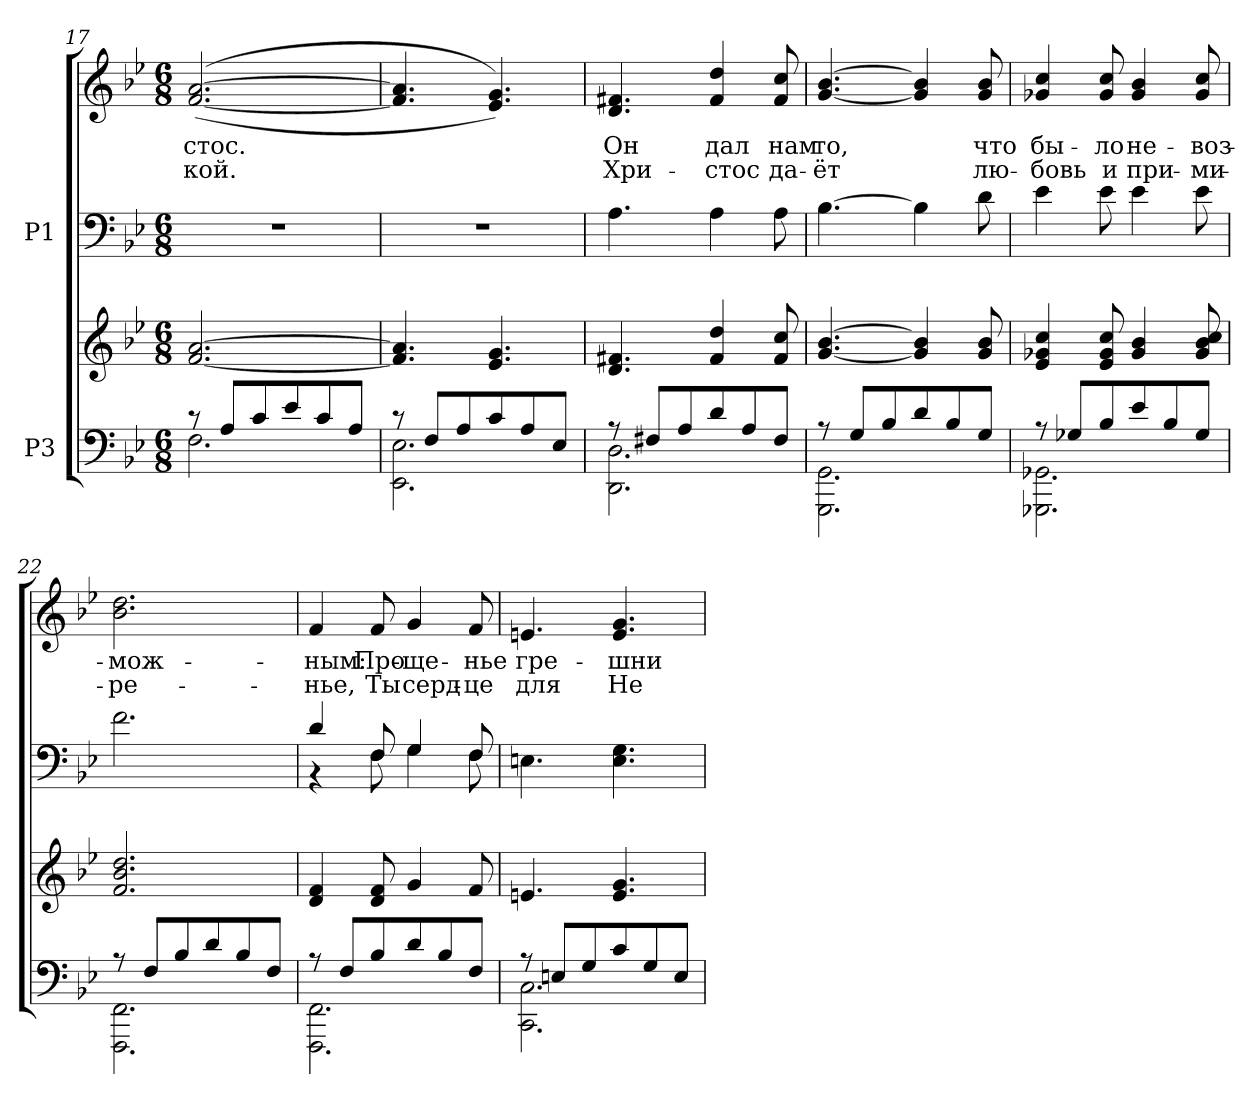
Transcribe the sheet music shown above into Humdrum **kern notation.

**kern	**kern	**kern	**kern	**text	**text
*part2	*part2	*part1	*part1	*part1	*part1
*staff4	*staff3	*staff2	*staff1	*staff1	*staff1
*I"P3	*	*I"P1	*	*	*
*clefF4	*clefG2	*clefF4	*clefG2	*	*
*k[b-e-]	*k[b-e-]	*k[b-e-]	*k[b-e-]	*	*
*B-:	*B-:	*B-:	*B-:	*	*
*M6/8	*M6/8	*M6/8	*M6/8	*	*
=17	=17	=17	=17	=17	=17
*^	*	*	*	*	*
!	!	!	!LO:N:vis=1	!	!	!
!	!	!	!	!	!LO:LY:b:color=#000000	!LO:LY:b:color=#000000
8r	2.Fi\	[<2.fi/ [>2.ai	2.r	(([<2.fi/ [>2.ai	-стос.	-кой.
8Ai/L	.	.	.	.	.	.
8ci/	.	.	.	.	.	.
8e-i/	.	.	.	.	.	.
8ci/	.	.	.	.	.	.
8Ai/J	.	.	.	.	.	.
=18	=18	=18	=18	=18	=18	=18
!	!	!	!LO:N:vis=1	!	!	!
8r	2.EE-i\ 2.E-i	4.fi/] 4.ai]	2.r	4.fi/] 4.ai]	.	.
8Fi/L	.	.	.	.	.	.
8Ai/	.	.	.	.	.	.
8ci/	.	4.e-i/ 4.gi	.	4.e-i/ 4.gi))	.	.
8Ai/	.	.	.	.	.	.
8E-i/J	.	.	.	.	.	.
!!LO:PB:g=z
=19	=19	=19	=19	=19	=19	=19
!	!	!	!	!	!LO:LY:b:color=#000000	!LO:LY:b:color=#000000
8r	2.DDi\ 2.Di	4.di/ 4.f#Xi	4.Ai\	4.di/ 4.f#Xi	Он	Хри-
8F#Xi/L	.	.	.	.	.	.
8Ai/	.	.	.	.	.	.
!	!	!	!	!	!LO:LY:b:color=#000000	!LO:LY:b:color=#000000
8di/	.	4f#i/ 4ddi	4Ai\	4f#i/ 4ddi	дал	-стос
8Ai/	.	.	.	.	.	.
!	!	!	!	!	!LO:LY:b:color=#000000	!LO:LY:b:color=#000000
8F#i/J	.	8f#i/ 8cci	8Ai\	8f#i/ 8cci	нам	да-
=20	=20	=20	=20	=20	=20	=20
!	!	!	!	!	!LO:LY:b:color=#000000	!LO:LY:b:color=#000000
8r	2.GGGi\ 2.GGi	[<4.gi/ [>4.b-i	[>4.B-i\	[<4.gi/ [>4.b-i	то,	-ёт
8Gi/L	.	.	.	.	.	.
8B-i/	.	.	.	.	.	.
8di/	.	4gi/] 4b-i]	4B-i\]	4gi/] 4b-i]	.	.
8B-i/	.	.	.	.	.	.
!	!	!	!	!	!LO:LY:b:color=#000000	!LO:LY:b:color=#000000
8Gi/J	.	8gi/ 8b-i	8di\	8gi/ 8b-i	что	лю-
=21	=21	=21	=21	=21	=21	=21
!	!	!	!	!	!LO:LY:b:color=#000000	!LO:LY:b:color=#000000
8r	2.GGG-Xi\ 2.GG-Xi	4e-i/ 4g-Xi 4cci	4e-i\	4g-Xi/ 4cci	бы-	-бовь
8G-Xi/L	.	.	.	.	.	.
!	!	!	!	!	!LO:LY:b:color=#000000	!LO:LY:b:color=#000000
8B-i/	.	8e-i/ 8g-i 8cci	8e-i\	8g-i/ 8cci	-ло	и
!	!	!	!	!	!LO:LY:b:color=#000000	!LO:LY:b:color=#000000
8e-i/	.	4g-i/ 4b-i	4e-i\	4g-i/ 4b-i	не-	при-
8B-i/	.	.	.	.	.	.
!	!	!	!	!	!LO:LY:b:color=#000000	!LO:LY:b:color=#000000
8G-i/J	.	8g-i/ 8b-i 8cci	8e-i\	8g-i/ 8cci	-воз-	-ми-
=22	=22	=22	=22	=22	=22	=22
!	!	!	!	!	!LO:LY:b:color=#000000	!LO:LY:b:color=#000000
8r	2.FFFi\ 2.FFi	2.fi/ 2.b-i 2.ddi	2.fi\	2.b-i\ 2.ddi	-мож-	-ре-
8Fi/L	.	.	.	.	.	.
8B-i/	.	.	.	.	.	.
8di/	.	.	.	.	.	.
8B-i/	.	.	.	.	.	.
8Fi/J	.	.	.	.	.	.
=23	=23	=23	=23	=23	=23	=23
*	*	*	*^	*	*	*
!	!	!	!	!	!	!LO:LY:b:color=#000000	!LO:LY:b:color=#000000
8r	2.FFFi\ 2.FFi	4di/ 4fi	4di/	4r	4fi/	-ным:	-нье,
8Fi/L	.	.	.	.	.	.	.
!	!	!	!	!	!	!LO:LY:b:color=#000000	!LO:LY:b:color=#000000
8B-i/	.	8di/ 8fi	8Fi/	8Fi\	8fi/	Про-	Ты
!	!	!	!	!	!	!LO:LY:b:color=#000000	!LO:LY:b:color=#000000
8di/	.	4gi/	4Gi/	4Gi\	4gi/	-ще-	серд-
8B-i/	.	.	.	.	.	.	.
!	!	!	!	!	!	!LO:LY:b:color=#000000	!LO:LY:b:color=#000000
8Fi/J	.	8fi/	8Fi/	8Fi\	8fi/	-нье	-це
*	*	*	*v	*v	*	*	*
!!LO:LB:g=z
=24	=24	=24	=24	=24	=24	=24
*	*	*	*^	*	*	*
!	!	!	!	!	!	!LO:LY:b:color=#000000	!LO:LY:b:color=#000000
*	*	*	*v	*v	*	*	*
8r	2.CCi\ 2.Ci	4.eni/	4.Eni\	4.eni/	гре-	для
8Eni/L	.	.	.	.	.	.
8Gi/	.	.	.	.	.	.
!	!	!	!	!	!LO:LY:b:color=#000000	!LO:LY:b:color=#000000
8ci/	.	4.ei/ 4.gi	4.Ei\ 4.Gi	4.ei/ 4.gi	-шни-	Не-
8Gi/	.	.	.	.	.	.
8Ei/J	.	.	.	.	.	.
*v	*v	*	*	*	*	*
=	=	=	=	=	=
*-	*-	*-	*-	*-	*-
